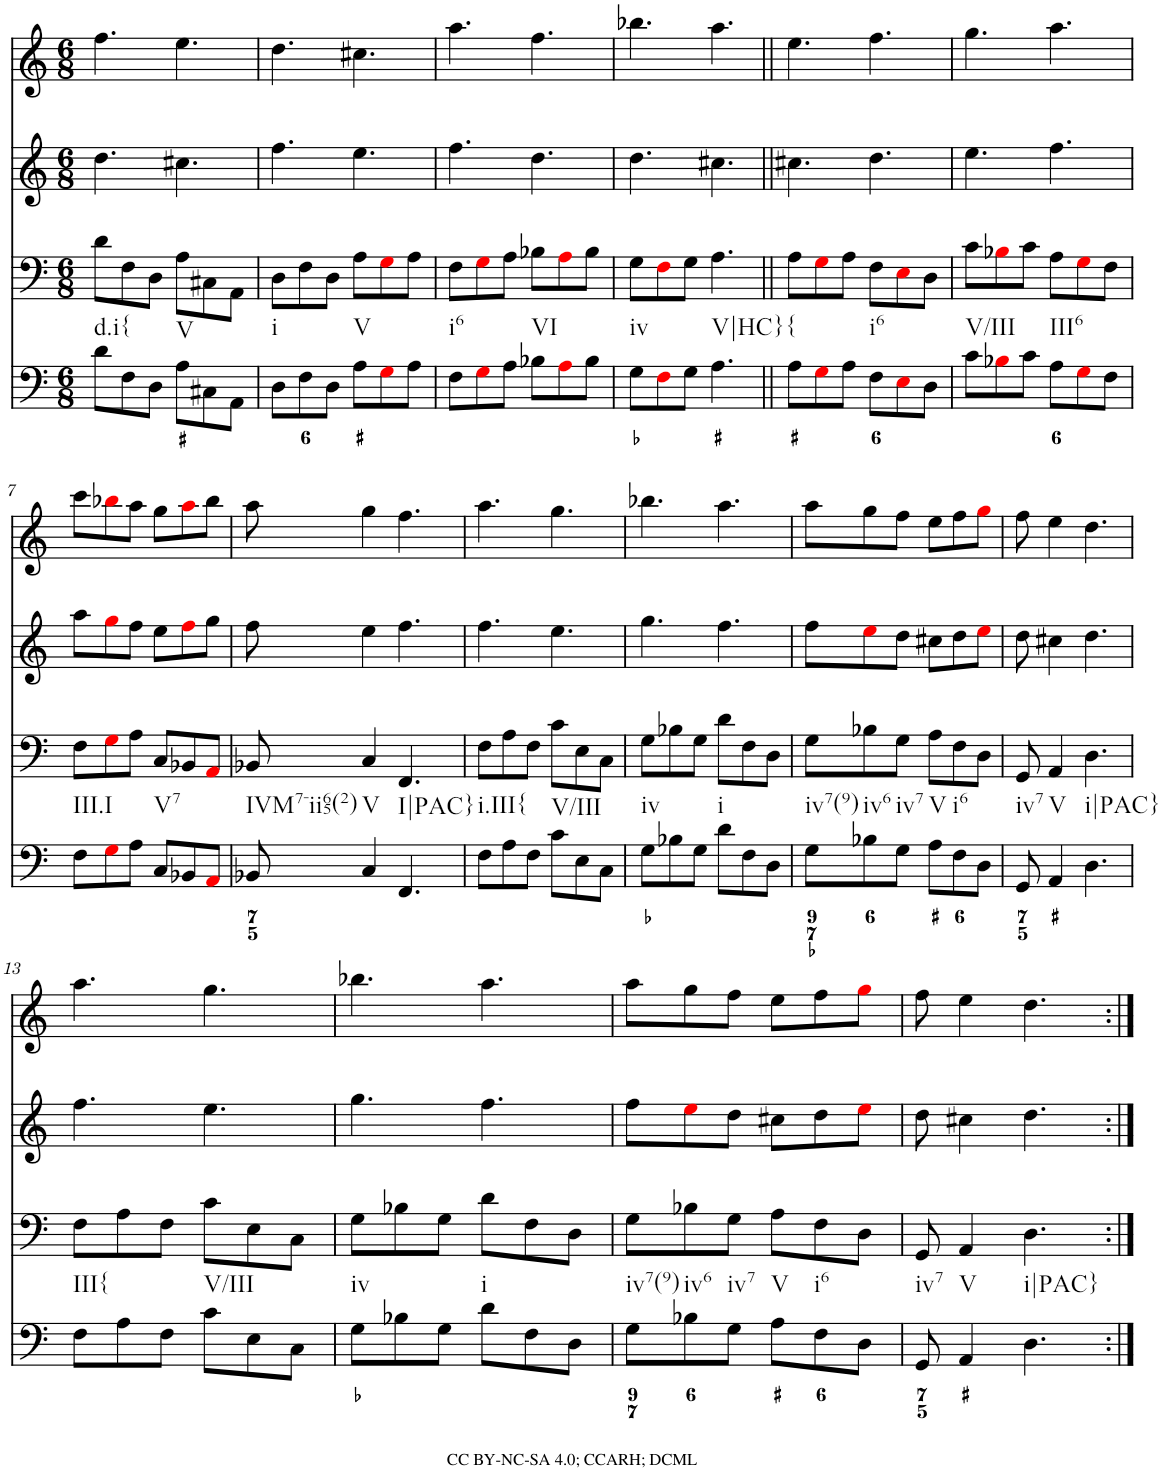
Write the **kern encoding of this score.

**kern	**kern	**kern	**kern
*part4	*part3	*part2	*part1
*staff4	*staff3	*staff2	*staff1
*I"Piano	*I"Piano	*I"Piano	*I"Piano
*I'Pno	*I'Pno	*I'Pno	*I'Pno
*clefF4	*clefF4	*clefG2	*clefG2
*k[]	*k[]	*k[]	*k[]
*M6/8	*M6/8	*M6/8	*M6/8
=1	=1	=1	=1
!	!LO:TX:b:t=d.i{	!	!
8d\L	8d\L	4.dd\	4.ff\
8F\	8F\	.	.
8D\J	8D\J	.	.
!	!LO:TX:b:t=V	!	!
8A\L	8A\L	4.cc#X\	4.ee\
8C#X\	8C#X\	.	.
8AA\J	8AA\J	.	.
=2	=2	=2	=2
!	!LO:TX:b:t=i	!	!
8D\L	8D\L	4.ff\	4.dd\
8F\	8F\	.	.
8D\J	8D\J	.	.
!	!LO:TX:b:t=V	!	!
8A\L	8A\L	4.ee\	4.cc#X\
8Gi\	8Gi\	.	.
8A\J	8A\J	.	.
=3	=3	=3	=3
!	!LO:TX:b:t=i6	!	!
8F\L	8F\L	4.ff\	4.aa\
8Gi\	8Gi\	.	.
8A\J	8A\J	.	.
!	!LO:TX:b:t=VI	!	!
8B-X\L	8B-X\L	4.dd\	4.ff\
8Ai\	8Ai\	.	.
8B-\J	8B-\J	.	.
=4	=4	=4	=4
!	!LO:TX:b:t=iv	!	!
8G\L	8G\L	4.dd\	4.bb-X\
8Fi\	8Fi\	.	.
8G\J	8G\J	.	.
!	!LO:TX:b:t=V|HC}	!	!
4.A\	4.A\	4.cc#X\	4.aa\
=5||	=5||	=5||	=5||
!	!LO:TX:b:t={	!	!
8A\L	8A\L	4.cc#X\	4.ee\
8Gi\	8Gi\	.	.
8A\J	8A\J	.	.
!	!LO:TX:b:t=i6	!	!
8F\L	8F\L	4.dd\	4.ff\
8Ei\	8Ei\	.	.
8D\J	8D\J	.	.
=6	=6	=6	=6
!	!LO:TX:b:t=V/III	!	!
8c\L	8c\L	4.ee\	4.gg\
8B-Xi\	8B-Xi\	.	.
8c\J	8c\J	.	.
!	!LO:TX:b:t=III6	!	!
8A\L	8A\L	4.ff\	4.aa\
8Gi\	8Gi\	.	.
8F\J	8F\J	.	.
!!LO:LB:g=z
=7	=7	=7	=7
!	!LO:TX:b:t=III.I	!	!
8F\L	8F\L	8aa\L	8ccc\L
8Gi\	8Gi\	8ggi\	8bb-Xi\
8A\J	8A\J	8ff\J	8aa\J
!	!LO:TX:b:t=V7	!	!
8C/L	8C/L	8ee\L	8gg\L
8BB-X/	8BB-X/	8ffi\	8aai\
8AAi/J	8AAi/J	8gg\J	8bb-\J
=8	=8	=8	=8
!	!LO:TX:b:t=IVM7-ii65(2)	!	!
8BB-X/	8BB-X/	8ff\	8aa\
!	!LO:TX:b:t=V	!	!
4C/	4C/	4ee\	4gg\
!	!LO:TX:b:t=I|PAC}	!	!
4.FF/	4.FF/	4.ff\	4.ff\
=9	=9	=9	=9
!	!LO:TX:b:t=i.III{	!	!
8F\L	8F\L	4.ff\	4.aa\
8A\	8A\	.	.
8F\J	8F\J	.	.
!	!LO:TX:b:t=V/III	!	!
8c\L	8c\L	4.ee\	4.gg\
8E\	8E\	.	.
8C\J	8C\J	.	.
=10	=10	=10	=10
!	!LO:TX:b:t=iv	!	!
8G\L	8G\L	4.gg\	4.bb-X\
8B-X\	8B-X\	.	.
8G\J	8G\J	.	.
!	!LO:TX:b:t=i	!	!
8d\L	8d\L	4.ff\	4.aa\
8F\	8F\	.	.
8D\J	8D\J	.	.
=11	=11	=11	=11
!	!LO:TX:b:t=iv7(9)	!	!
8G\L	8G\L	8ff\L	8aa\L
!	!LO:TX:b:t=iv6	!	!
8B-X\	8B-X\	8eei\	8gg\
!	!LO:TX:b:t=iv7	!	!
8G\J	8G\J	8dd\J	8ff\J
!	!LO:TX:b:t=V	!	!
8A\L	8A\L	8cc#X\L	8ee\L
!	!LO:TX:b:t=i6	!	!
8F\	8F\	8dd\	8ff\
8D\J	8D\J	8eei\J	8ggi\J
=12	=12	=12	=12
!	!LO:TX:b:t=iv7	!	!
8GG/	8GG/	8dd\	8ff\
!	!LO:TX:b:t=V	!	!
4AA/	4AA/	4cc#X\	4ee\
!	!LO:TX:b:t=i|PAC}	!	!
4.D\	4.D\	4.dd\	4.dd\
!!LO:LB:g=z
=13	=13	=13	=13
!	!LO:TX:b:t=III{	!	!
8F\L	8F\L	4.ff\	4.aa\
8A\	8A\	.	.
8F\J	8F\J	.	.
!	!LO:TX:b:t=V/III	!	!
8c\L	8c\L	4.ee\	4.gg\
8E\	8E\	.	.
8C\J	8C\J	.	.
=14	=14	=14	=14
!	!LO:TX:b:t=iv	!	!
8G\L	8G\L	4.gg\	4.bb-X\
8B-X\	8B-X\	.	.
8G\J	8G\J	.	.
!	!LO:TX:b:t=i	!	!
8d\L	8d\L	4.ff\	4.aa\
8F\	8F\	.	.
8D\J	8D\J	.	.
=15	=15	=15	=15
!	!LO:TX:b:t=iv7(9)	!	!
8G\L	8G\L	8ff\L	8aa\L
!	!LO:TX:b:t=iv6	!	!
8B-X\	8B-X\	8eei\	8gg\
!	!LO:TX:b:t=iv7	!	!
8G\J	8G\J	8dd\J	8ff\J
!	!LO:TX:b:t=V	!	!
8A\L	8A\L	8cc#X\L	8ee\L
!	!LO:TX:b:t=i6	!	!
8F\	8F\	8dd\	8ff\
8D\J	8D\J	8eei\J	8ggi\J
=16	=16	=16	=16
!	!LO:TX:b:t=iv7	!	!
8GG/	8GG/	8dd\	8ff\
!	!LO:TX:b:t=V	!	!
4AA/	4AA/	4cc#X\	4ee\
!	!LO:TX:b:t=i|PAC}	!	!
4.D\	4.D\	4.dd\	4.dd\
=:|!	=:|!	=:|!	=:|!
*-	*-	*-	*-
